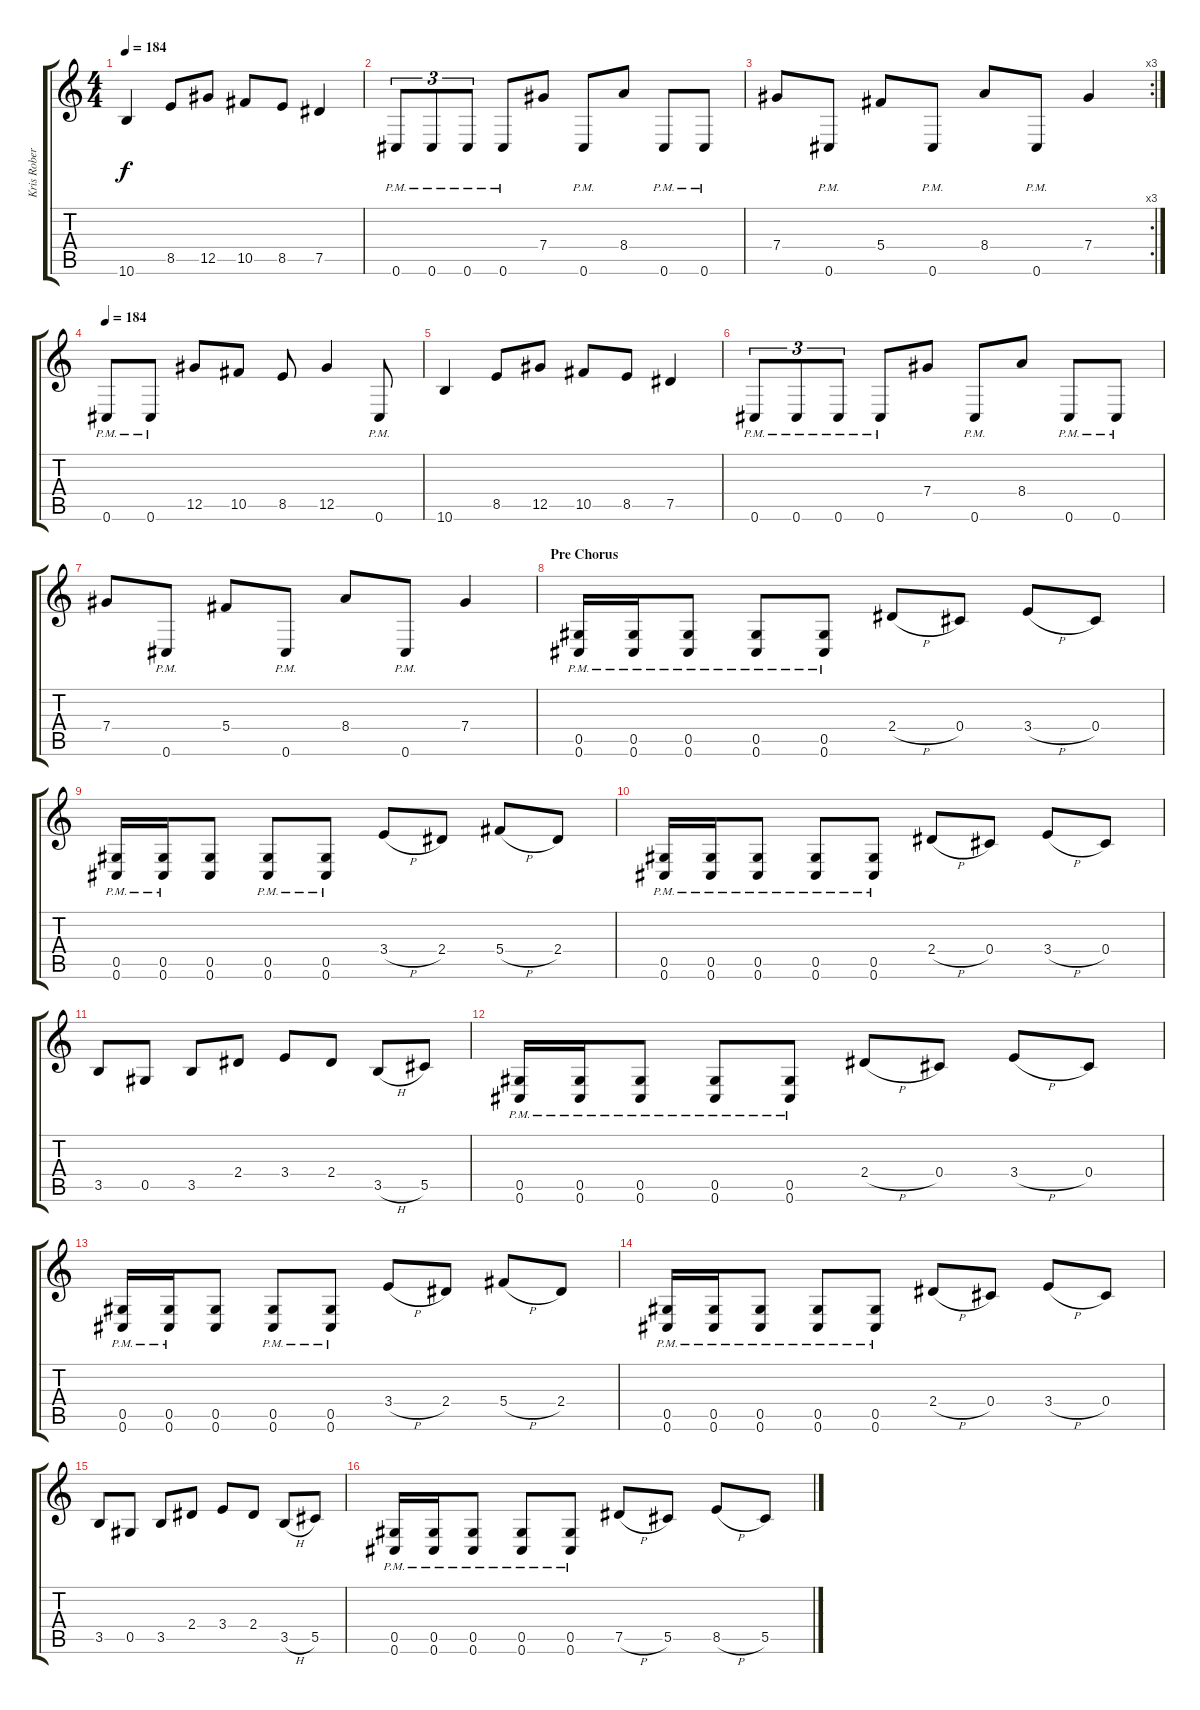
\track ("Kris Roberts" "Kris Rober") {instrument overdrivenguitar}
\staff {score tabs}
\tuning (Eb4 Bb3 Gb3 Db3 Ab2 Db2) {hide}
\ts (4 4)
\tempo 184
\clef g2
\ks c
10.6.4{dy f} 8.5.8 12.5.8 10.5.8 8.5.8 7.5.4 |
0.6{pm}.8{tu (3 2)} 0.6{pm}.8{tu (3 2)} 0.6{pm}.8{tu (3 2)} 0.6{pm}.8 7.4.8 0.6{pm}.8 8.4.8 0.6{pm}.8 0.6{pm}.8 |
\rc 3
7.4.8 0.6{pm}.8 5.4.8 0.6{pm}.8 8.4.8 0.6{pm}.8 7.4.4 |
\tempo 184
0.6{pm}.8 0.6{pm}.8 12.5.8 10.5.8 8.5.8 12.5.4 0.6{pm}.8 |
10.6.4 8.5.8 12.5.8 10.5.8 8.5.8 7.5.4 |
0.6{pm}.8{tu (3 2)} 0.6{pm}.8{tu (3 2)} 0.6{pm}.8{tu (3 2)} 0.6{pm}.8 7.4.8 0.6{pm}.8 8.4.8 0.6{pm}.8 0.6{pm}.8 |
7.4.8 0.6{pm}.8 5.4.8 0.6{pm}.8 8.4.8 0.6{pm}.8 7.4.4 |
\section ("" "Pre Chorus")
(0.5{pm} 0.6{pm}).16 (0.5{pm} 0.6{pm}).16 (0.5 0.6{pm}).8 (0.5{pm} 0.6{pm}).8 (0.5{pm} 0.6{pm}).8 2.4{h}.8 0.4.8 3.4{h}.8 0.4.8 |
(0.5{pm} 0.6{pm}).16 (0.5{pm} 0.6{pm}).16 (0.5 0.6).8 (0.5{pm} 0.6{pm}).8 (0.5{pm} 0.6{pm}).8 3.4{h}.8 2.4.8 5.4{h}.8 2.4.8 |
(0.5{pm} 0.6{pm}).16 (0.5{pm} 0.6{pm}).16 (0.5{pm} 0.6{pm}).8 (0.5{pm} 0.6{pm}).8 (0.5{pm} 0.6{pm}).8 2.4{h}.8 0.4.8 3.4{h}.8 0.4.8 |
3.5.8 0.5.8 3.5.8 2.4.8 3.4.8 2.4.8 3.5{h}.8 5.5.8 |
(0.5{pm} 0.6{pm}).16 (0.5{pm} 0.6{pm}).16 (0.5 0.6{pm}).8 (0.5{pm} 0.6{pm}).8 (0.5{pm} 0.6{pm}).8 2.4{h}.8 0.4.8 3.4{h}.8 0.4.8 |
(0.5{pm} 0.6{pm}).16 (0.5{pm} 0.6{pm}).16 (0.5 0.6).8 (0.5{pm} 0.6{pm}).8 (0.5{pm} 0.6{pm}).8 3.4{h}.8 2.4.8 5.4{h}.8 2.4.8 |
(0.5{pm} 0.6{pm}).16 (0.5{pm} 0.6{pm}).16 (0.5{pm} 0.6{pm}).8 (0.5{pm} 0.6{pm}).8 (0.5{pm} 0.6{pm}).8 2.4{h}.8 0.4.8 3.4{h}.8 0.4.8 |
3.5.8 0.5.8 3.5.8 2.4.8 3.4.8 2.4.8 3.5{h}.8 5.5.8 |
(0.5{pm} 0.6{pm}).16 (0.5{pm} 0.6{pm}).16 (0.5 0.6{pm}).8 (0.5{pm} 0.6{pm}).8 (0.5{pm} 0.6{pm}).8 7.5{h}.8 5.5.8 8.5{h}.8 5.5.8
